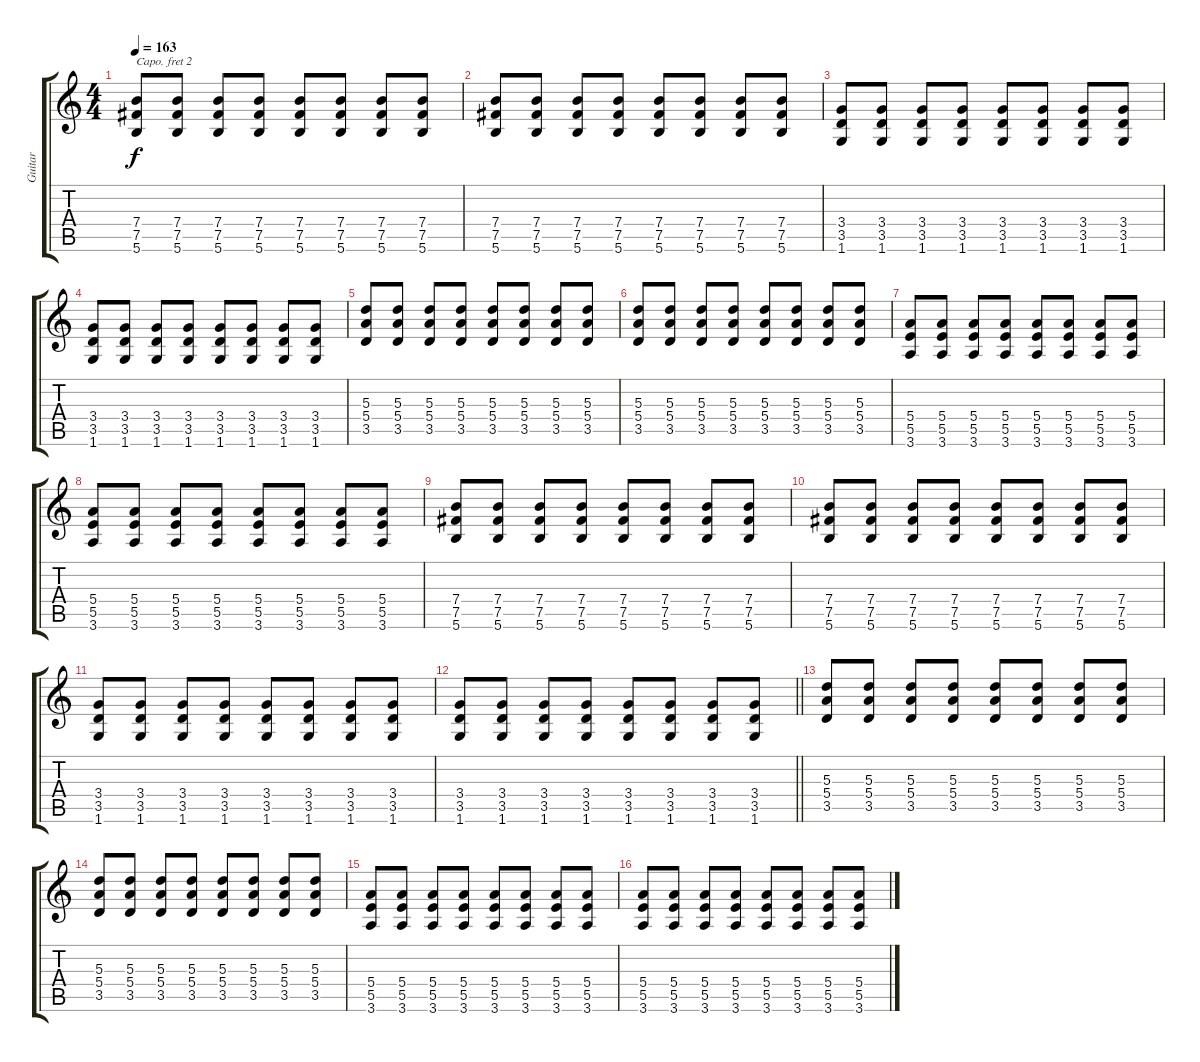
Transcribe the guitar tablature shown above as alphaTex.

\track ("Guitar" "Guitar") {instrument overdrivenguitar}
\staff {score tabs}
\capo 2
\tuning (E4 B3 G3 D3 A2 E2) {hide}
\ts (4 4)
\tempo 163
\clef g2
\ks c
(7.4 7.5 5.6).8{dy f} (7.4 7.5 5.6).8 (7.4 7.5 5.6).8 (7.4 7.5 5.6).8 (7.4 7.5 5.6).8 (7.4 7.5 5.6).8 (7.4 7.5 5.6).8 (7.4 7.5 5.6).8 |
(7.4 7.5 5.6).8 (7.4 7.5 5.6).8 (7.4 7.5 5.6).8 (7.4 7.5 5.6).8 (7.4 7.5 5.6).8 (7.4 7.5 5.6).8 (7.4 7.5 5.6).8 (7.4 7.5 5.6).8 |
(3.4 3.5 1.6).8 (3.4 3.5 1.6).8 (3.4 3.5 1.6).8 (3.4 3.5 1.6).8 (3.4 3.5 1.6).8 (3.4 3.5 1.6).8 (3.4 3.5 1.6).8 (3.4 3.5 1.6).8 |
(3.4 3.5 1.6).8 (3.4 3.5 1.6).8 (3.4 3.5 1.6).8 (3.4 3.5 1.6).8 (3.4 3.5 1.6).8 (3.4 3.5 1.6).8 (3.4 3.5 1.6).8 (3.4 3.5 1.6).8 |
(5.3 5.4 3.5).8 (5.3 5.4 3.5).8 (5.3 5.4 3.5).8 (5.3 5.4 3.5).8 (5.3 5.4 3.5).8 (5.3 5.4 3.5).8 (5.3 5.4 3.5).8 (5.3 5.4 3.5).8 |
(5.3 5.4 3.5).8 (5.3 5.4 3.5).8 (5.3 5.4 3.5).8 (5.3 5.4 3.5).8 (5.3 5.4 3.5).8 (5.3 5.4 3.5).8 (5.3 5.4 3.5).8 (5.3 5.4 3.5).8 |
(5.4 5.5 3.6).8 (5.4 5.5 3.6).8 (5.4 5.5 3.6).8 (5.4 5.5 3.6).8 (5.4 5.5 3.6).8 (5.4 5.5 3.6).8 (5.4 5.5 3.6).8 (5.4 5.5 3.6).8 |
(5.4 5.5 3.6).8 (5.4 5.5 3.6).8 (5.4 5.5 3.6).8 (5.4 5.5 3.6).8 (5.4 5.5 3.6).8 (5.4 5.5 3.6).8 (5.4 5.5 3.6).8 (5.4 5.5 3.6).8 |
(7.4 7.5 5.6).8 (7.4 7.5 5.6).8 (7.4 7.5 5.6).8 (7.4 7.5 5.6).8 (7.4 7.5 5.6).8 (7.4 7.5 5.6).8 (7.4 7.5 5.6).8 (7.4 7.5 5.6).8 |
(7.4 7.5 5.6).8 (7.4 7.5 5.6).8 (7.4 7.5 5.6).8 (7.4 7.5 5.6).8 (7.4 7.5 5.6).8 (7.4 7.5 5.6).8 (7.4 7.5 5.6).8 (7.4 7.5 5.6).8 |
(3.4 3.5 1.6).8 (3.4 3.5 1.6).8 (3.4 3.5 1.6).8 (3.4 3.5 1.6).8 (3.4 3.5 1.6).8 (3.4 3.5 1.6).8 (3.4 3.5 1.6).8 (3.4 3.5 1.6).8 |
\barLineRight lightlight
(3.4 3.5 1.6).8 (3.4 3.5 1.6).8 (3.4 3.5 1.6).8 (3.4 3.5 1.6).8 (3.4 3.5 1.6).8 (3.4 3.5 1.6).8 (3.4 3.5 1.6).8 (3.4 3.5 1.6).8 |
(5.3 5.4 3.5).8 (5.3 5.4 3.5).8 (5.3 5.4 3.5).8 (5.3 5.4 3.5).8 (5.3 5.4 3.5).8 (5.3 5.4 3.5).8 (5.3 5.4 3.5).8 (5.3 5.4 3.5).8 |
(5.3 5.4 3.5).8 (5.3 5.4 3.5).8 (5.3 5.4 3.5).8 (5.3 5.4 3.5).8 (5.3 5.4 3.5).8 (5.3 5.4 3.5).8 (5.3 5.4 3.5).8 (5.3 5.4 3.5).8 |
(5.4 5.5 3.6).8 (5.4 5.5 3.6).8 (5.4 5.5 3.6).8 (5.4 5.5 3.6).8 (5.4 5.5 3.6).8 (5.4 5.5 3.6).8 (5.4 5.5 3.6).8 (5.4 5.5 3.6).8 |
(5.4 5.5 3.6).8 (5.4 5.5 3.6).8 (5.4 5.5 3.6).8 (5.4 5.5 3.6).8 (5.4 5.5 3.6).8 (5.4 5.5 3.6).8 (5.4 5.5 3.6).8 (5.4 5.5 3.6).8
